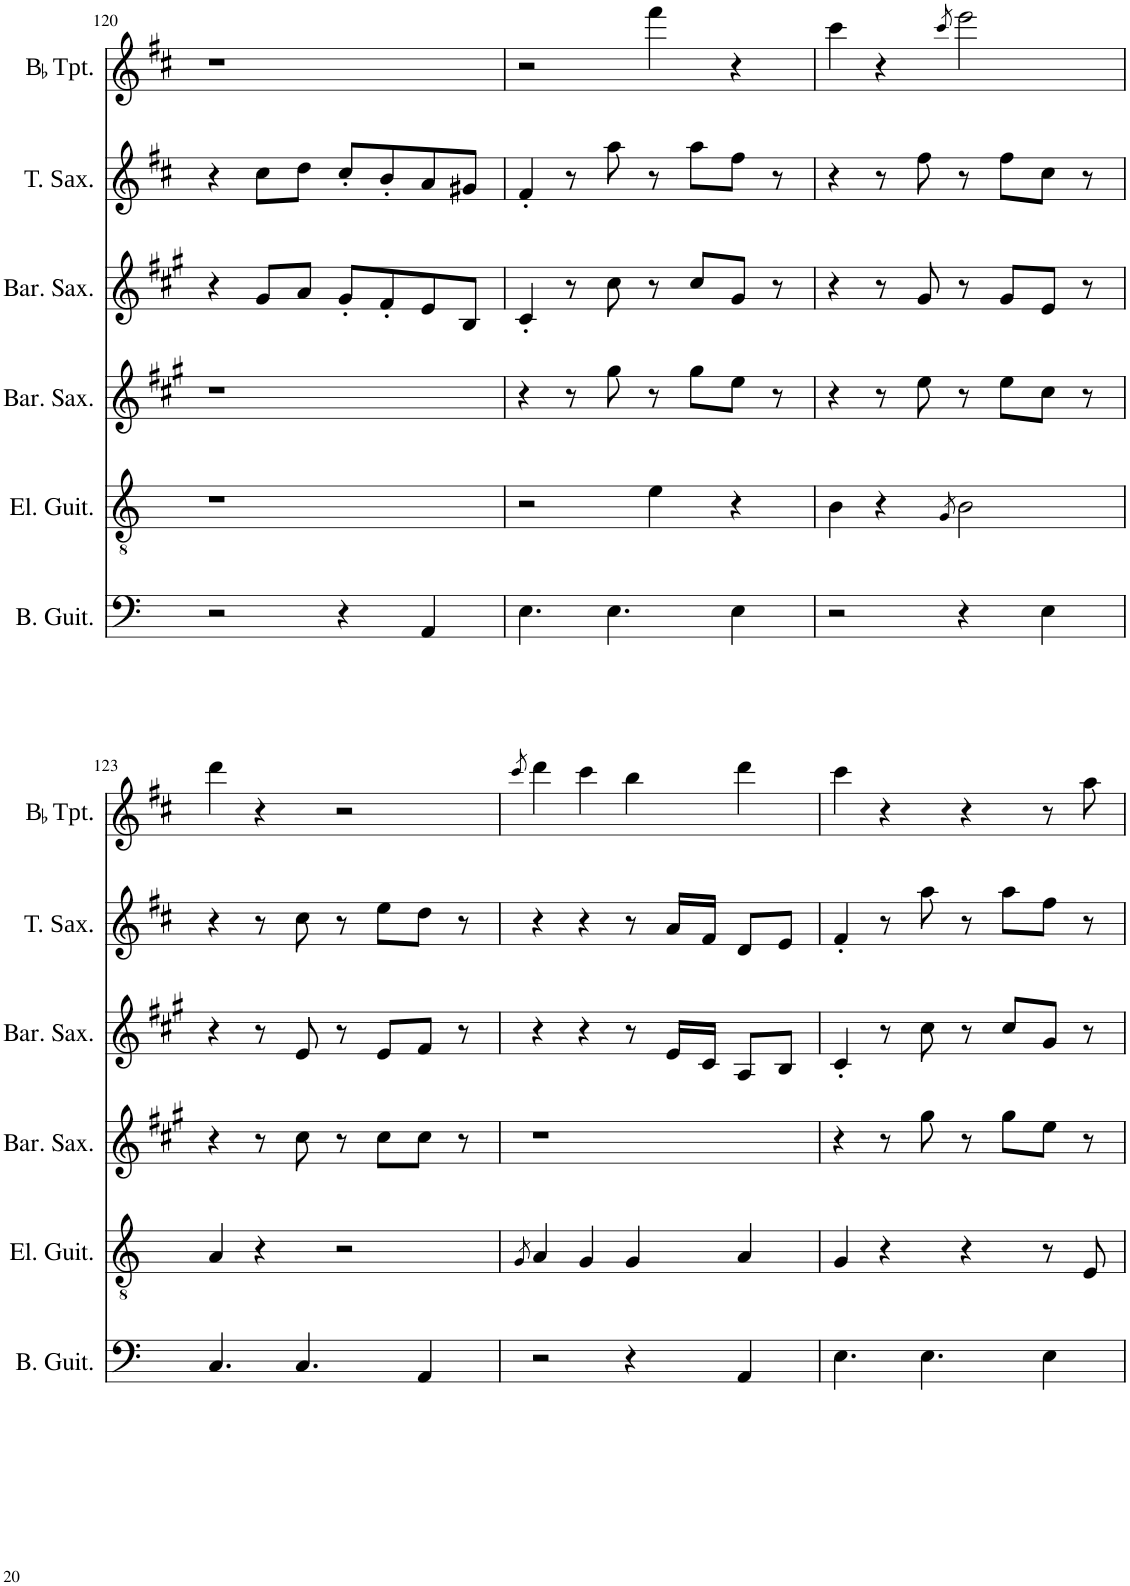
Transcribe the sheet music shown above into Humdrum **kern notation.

**kern	**kern	**kern	**kern	**kern	**kern	**kern	**kern
*part8	*part7	*part6	*part5	*part4	*part3	*part2	*part1
*staff8	*staff7	*staff6	*staff5	*staff4	*staff3	*staff2	*staff1
*I"Bass Guitar	*I"Electric Guitar	*I"Baritone Saxophone	*I"Baritone Saxophone	*I"Tenor Saxophone	*I"Alto Saxophone	*I"BaccidentalFlat Trumpet	*I"BaccidentalFlat Trumpet
*I'B. Guit.	*I'El. Guit.	*I'Bar. Sax.	*I'Bar. Sax.	*I'T. Sax.	*I'A. Sax.	*I'BaccidentalFlat Tpt.	*I'BaccidentalFlat Tpt.
!!LO:PB:g=z
*clefF4	*clefGv2	*clefG2	*clefG2	*clefG2	*clefG2	*clefG2	*clefG2
*Trd7c12	*	*Trd12c21	*Trd12c21	*Trd8c14	*Trd5c9	*Trd1c2	*Trd1c2
*k[]	*k[]	*k[f#c#g#]	*k[f#c#g#]	*k[f#c#]	*k[f#c#g#]	*k[f#c#]	*k[f#c#]
*M4/4	*M4/4	*M4/4	*M4/4	*M4/4	*M4/4	*M4/4	*M4/4
=120	=120	=120	=120	=120	=120	=120	=120
2r	1r	1r	4r	4r	1r	1r	1r
.	.	.	8g#/L	8cc#\L	.	.	.
.	.	.	8a/J	8dd\J	.	.	.
4r	.	.	8g#'/L	8cc#'/L	.	.	.
.	.	.	8f#'/	8b'/	.	.	.
4AA/	.	.	8e/	8a/	.	.	.
.	.	.	8B/J	8g#X/J	.	.	.
=121	=121	=121	=121	=121	=121	=121	=121
4.E\	2r	4r	4c#'/	4f#'/	2r	2r	2r
.	.	8r	8r	8r	.	.	.
4.E\	.	8gg#\	8cc#\	8aa\	.	.	.
.	4e\	8r	8r	8r	4ccc#	4ff#	4fff#\
.	.	8gg#\L	8cc#/L	8aa\L	.	.	.
4E\	4r	8ee\J	8g#/J	8ff#\J	4r	4r	4r
.	.	8r	8r	8r	.	.	.
=122	=122	=122	=122	=122	=122	=122	=122
2r	4B\	4r	4r	4r	4gg#	4cc#	4ccc#\
.	4r	8r	8r	8r	4r	4r	4r
.	.	8ee\	8g#/	8ff#\	.	.	.
.	8qG/	.	.	.	8qgg#	8qa	8qccc#/
4r	2B\	8r	8r	8r	2bb	2cc#	2eee\
.	.	8ee\L	8g#/L	8ff#\L	.	.	.
4E\	.	8cc#\J	8e/J	8cc#\J	.	.	.
.	.	8r	8r	8r	.	.	.
!!LO:LB:g=z
=123	=123	=123	=123	=123	=123	=123	=123
4.C/	4A/	4r	4r	4r	4aa	4b	4ddd\
.	4r	8r	8r	8r	4r	4r	4r
4.C/	.	8cc#\	8e/	8cc#\	.	.	.
.	2r	8r	8r	8r	2r	2r	2r
.	.	8cc#\L	8e/L	8ee\L	.	.	.
4AA/	.	8cc#\J	8f#/J	8dd\J	.	.	.
.	.	8r	8r	8r	.	.	.
=124	=124	=124	=124	=124	=124	=124	=124
.	8qG/	.	.	.	8qgg#	8qa	8qccc#/
2r	4A/	1r	4r	4r	4aa	4b	4ddd\
.	4G/	.	4r	4r	4gg#	4a	4ccc#\
4r	4G/	.	8r	8r	4ff#	4a	4bb\
.	.	.	16e/LL	16a/LL	.	.	.
.	.	.	16c#/JJ	16f#/JJ	.	.	.
4AA/	4A/	.	8A/L	8d/L	4aa	4b	4ddd\
.	.	.	8B/J	8e/J	.	.	.
=125	=125	=125	=125	=125	=125	=125	=125
4.E\	4G/	4r	4c#'/	4f#'/	4gg#	4a	4ccc#\
.	4r	8r	8r	8r	4r	4r	4r
4.E\	.	8gg#\	8cc#\	8aa\	.	.	.
.	4r	8r	8r	8r	4r	4r	4r
.	.	8gg#\L	8cc#/L	8aa\L	.	.	.
4E\	8r	8ee\J	8g#/J	8ff#\J	8r	8r	8r
.	8E/	8r	8r	8r	8ee	8f#	8aa\
=	=	=	=	=	=	=	=
*-	*-	*-	*-	*-	*-	*-	*-
